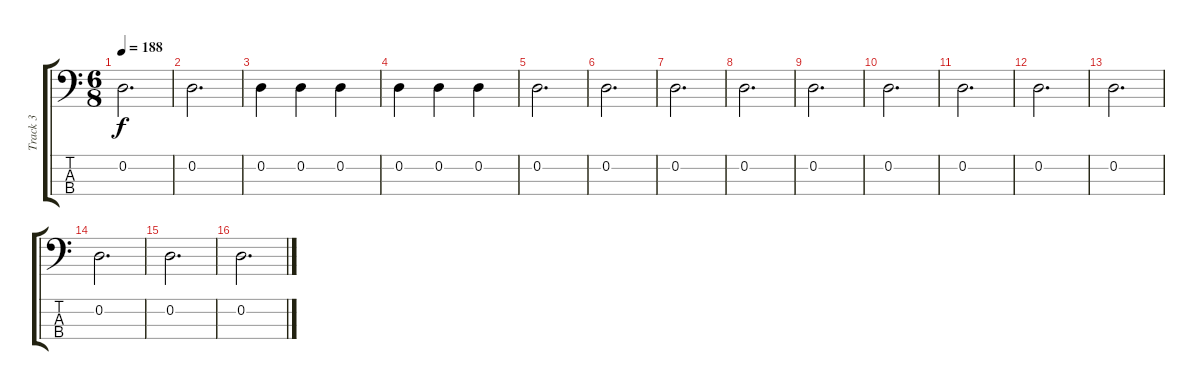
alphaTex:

\track ("Track 3" "Track 3") {instrument fretlessbass}
\staff {score tabs}
\tuning (G2 D2 A1 E1) {hide}
\ts (6 8)
\tempo 188
\clef f4
\ks c
0.2.2{d dy f} |
0.2.2{d} |
0.2.4 0.2.4 0.2.4 |
0.2.4 0.2.4 0.2.4 |
0.2.2{d} |
0.2.2{d} |
0.2.2{d} |
0.2.2{d} |
0.2.2{d} |
0.2.2{d} |
0.2.2{d} |
0.2.2{d} |
0.2.2{d} |
0.2.2{d} |
0.2.2{d} |
0.2.2{d}
